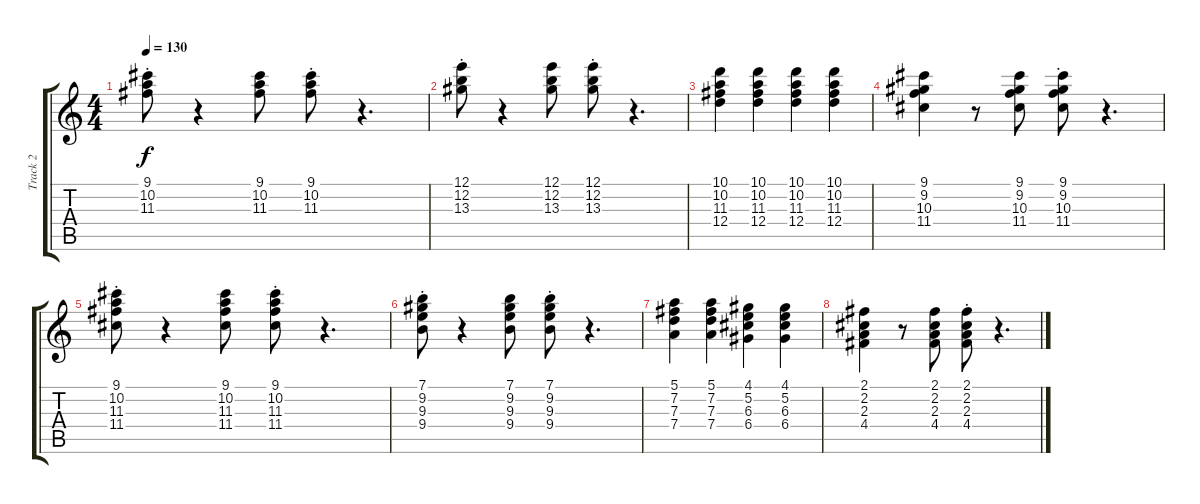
\track ("Track 2" "Track 2") {instrument electricguitarjazz}
\staff {score tabs}
\tuning (E4 B3 G3 D3 A2 E2) {hide}
\ts (4 4)
\tempo 130
\clef g2
\ks c
(9.1{st} 10.2{st} 11.3{st}).8{dy f} r.4 (9.1 10.2 11.3).8 (9.1{st} 10.2{st} 11.3{st}).8 r.4{d} |
(12.1{st} 12.2{st} 13.3{st}).8 r.4 (12.1 12.2 13.3).8 (12.1{st} 12.2{st} 13.3{st}).8 r.4{d} |
(10.1 10.2 11.3 12.4).4 (10.1 10.2 11.3 12.4).4 (10.1 10.2 11.3 12.4).4 (10.1 10.2 11.3 12.4).4 |
(9.1 9.2 10.3 11.4).4 r.8 (9.1 9.2 10.3 11.4).8 (9.1{st} 9.2{st} 10.3{st} 11.4{st}).8 r.4{d} |
(9.1{st} 10.2{st} 11.3{st} 11.4{st}).8 r.4 (9.1 10.2 11.3 11.4).8 (9.1{st} 10.2{st} 11.3{st} 11.4{st}).8 r.4{d} |
(7.1{st} 9.2{st} 9.3{st} 9.4{st}).8 r.4 (7.1 9.2 9.3 9.4).8 (7.1{st} 9.2{st} 9.3{st} 9.4{st}).8 r.4{d} |
(5.1 7.2 7.3 7.4).4 (5.1 7.2 7.3 7.4).4 (4.1 5.2 6.3 6.4).4 (4.1 5.2 6.3 6.4).4 |
(2.1 2.2 2.3 4.4).4 r.8 (2.1 2.2 2.3 4.4).8 (2.1{st} 2.2{st} 2.3{st} 4.4{st}).8 r.4{d}
